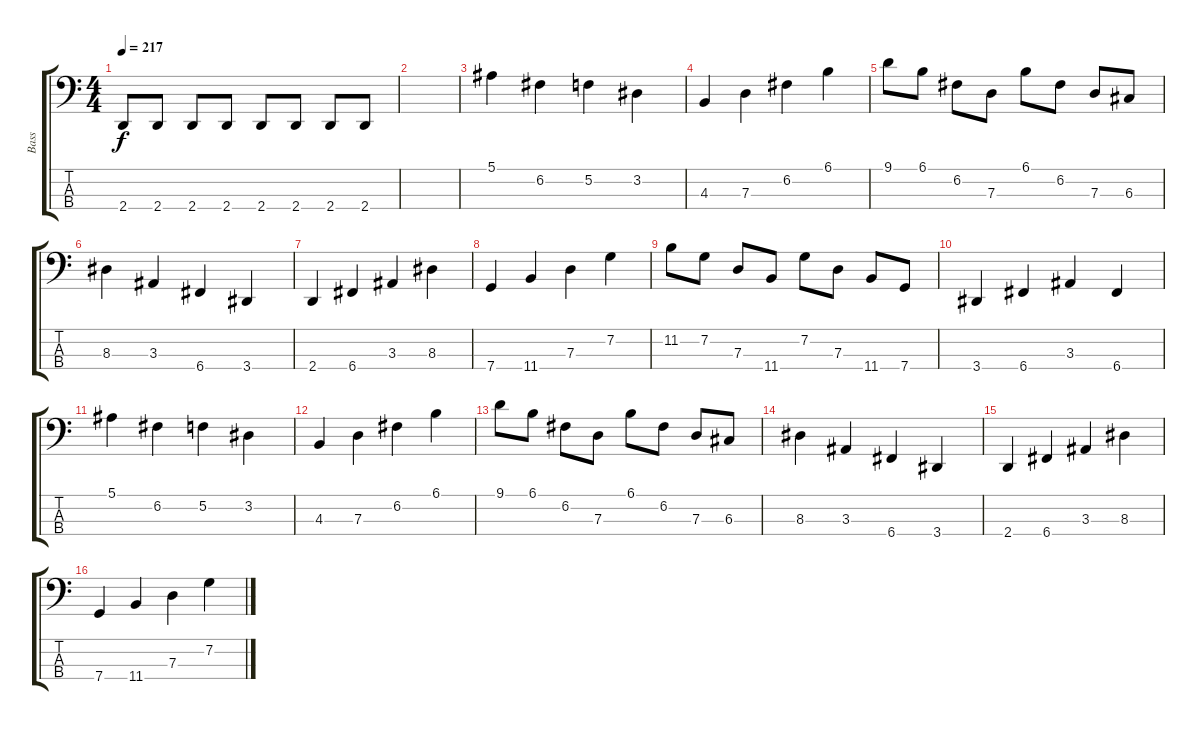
\track ("Bass" "Bass") {instrument electricbassfinger}
\staff {score tabs}
\tuning (F2 C2 G1 C1) {hide}
\ts (4 4)
\tempo 217
\clef f4
\ks c
2.4.8{dy f} 2.4.8 2.4.8 2.4.8 2.4.8 2.4.8 2.4.8 2.4.8 |
|
5.1.4 6.2.4 5.2.4 3.2.4 |
4.3.4 7.3.4 6.2.4 6.1.4 |
9.1.8 6.1.8 6.2.8 7.3.8 6.1.8 6.2.8 7.3.8 6.3.8 |
8.3.4 3.3.4 6.4.4 3.4.4 |
2.4.4 6.4.4 3.3.4 8.3.4 |
7.4.4 11.4.4 7.3.4 7.2.4 |
11.2.8 7.2.8 7.3.8 11.4.8 7.2.8 7.3.8 11.4.8 7.4.8 |
3.4.4 6.4.4 3.3.4 6.4.4 |
5.1.4 6.2.4 5.2.4 3.2.4 |
4.3.4 7.3.4 6.2.4 6.1.4 |
9.1.8 6.1.8 6.2.8 7.3.8 6.1.8 6.2.8 7.3.8 6.3.8 |
8.3.4 3.3.4 6.4.4 3.4.4 |
2.4.4 6.4.4 3.3.4 8.3.4 |
7.4.4 11.4.4 7.3.4 7.2.4
